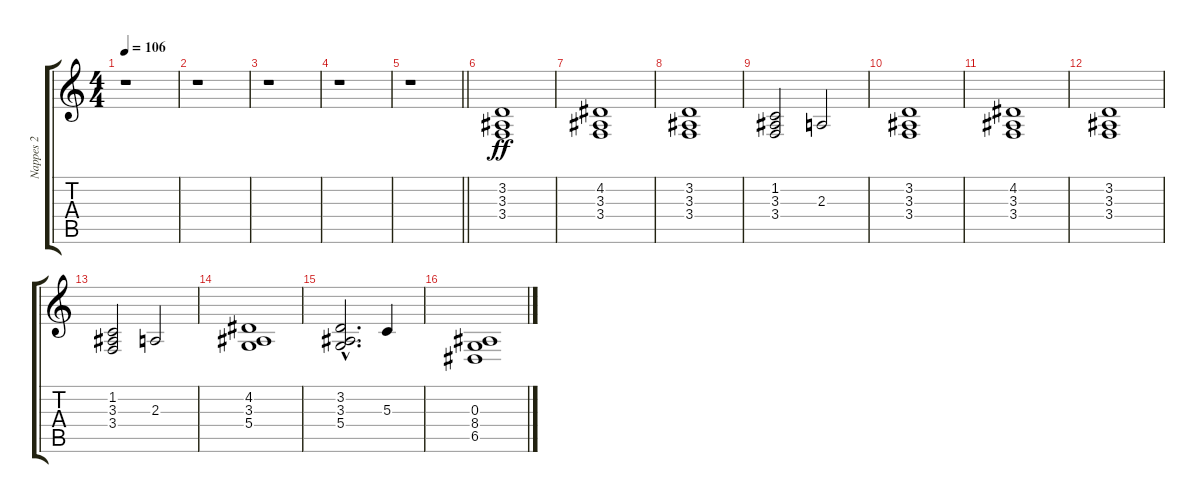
\track ("Nappes 2" "Nappes 2") {instrument electricpiano1}
\staff {score tabs}
\tuning (E4 B3 G3 D3 A2 E2) {hide}
\ts (4 4)
\tempo 106
\clef g2
\ks c
r.1{dy ff instrument electricpiano1} |
r.1 |
r.1 |
r.1 |
\barLineRight lightlight
r.1 |
(3.2 3.3 3.4).1{volume 7 balance 10 instrument electricpiano1} |
(4.2 3.3 3.4).1 |
(3.2 3.3 3.4).1 |
(1.2 3.3 3.4).2 2.3.2 |
(3.2 3.3 3.4).1 |
(4.2 3.3 3.4).1 |
(3.2 3.3 3.4).1 |
(1.2 3.3 3.4).2 2.3.2 |
(4.2 3.3 5.4).1 |
(3.2{hac} 3.3 5.4).2{d} 5.3.4 |
(0.3 8.4 6.5).1
